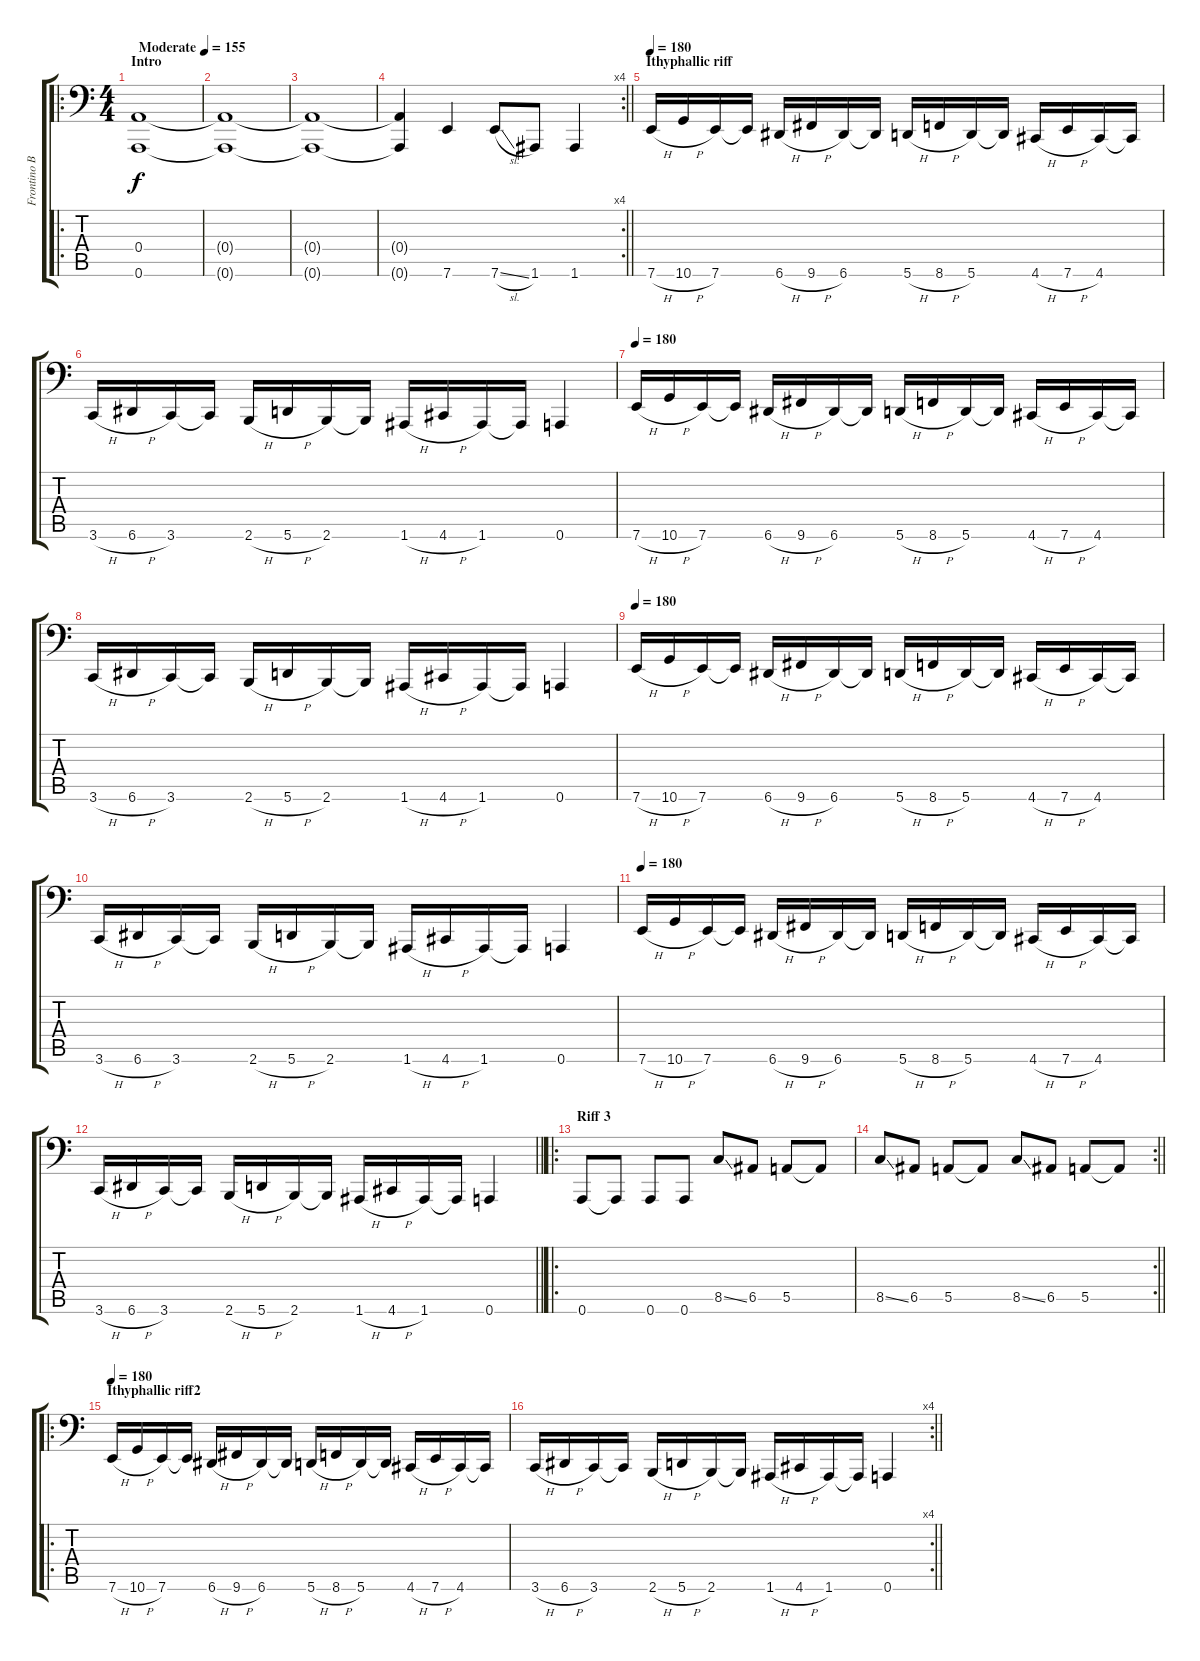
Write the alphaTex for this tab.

\track ("Frontino Bass" "Frontino B") {instrument electricbasspick}
\staff {score tabs}
\tuning (B2 Gb2 D2 A1 E1 A0) {hide}
\ro
\ts (4 4)
\section ("" "Intro")
\tempo (155 "Moderate")
\clef f4
\ks c
(0.4 0.6).1{dy f instrument electricbasspick} |
(0.4{t} 0.6{t}).1 |
(0.4{t} 0.6{t}).1 |
\rc 4
\barLineRight lightlight
(0.4{t} 0.6{t}).4 7.6.4 7.6{sl}.8 1.6.8 1.6.4 |
\section ("" "Ithyphallic riff")
\tempo 190
\tempo 170
\tempo 180
7.6{h}.16 10.6{h}.16 7.6.16 7.6{t}.16 6.6{h}.16 9.6{h}.16 6.6.16 6.6{t}.16 5.6{h}.16 8.6{h}.16 5.6.16 5.6{t}.16 4.6{h}.16 7.6{h}.16 4.6.16 4.6{t}.16 |
3.6{h}.16 6.6{h}.16 3.6.16 3.6{t}.16 2.6{h}.16 5.6{h}.16 2.6.16 2.6{t}.16 1.6{h}.16 4.6{h}.16 1.6.16 1.6{t}.16 0.6.4 |
\tempo 190
\tempo 170
\tempo 180
7.6{h}.16 10.6{h}.16 7.6.16 7.6{t}.16 6.6{h}.16 9.6{h}.16 6.6.16 6.6{t}.16 5.6{h}.16 8.6{h}.16 5.6.16 5.6{t}.16 4.6{h}.16 7.6{h}.16 4.6.16 4.6{t}.16 |
3.6{h}.16 6.6{h}.16 3.6.16 3.6{t}.16 2.6{h}.16 5.6{h}.16 2.6.16 2.6{t}.16 1.6{h}.16 4.6{h}.16 1.6.16 1.6{t}.16 0.6.4 |
\tempo 190
\tempo 170
\tempo 180
7.6{h}.16 10.6{h}.16 7.6.16 7.6{t}.16 6.6{h}.16 9.6{h}.16 6.6.16 6.6{t}.16 5.6{h}.16 8.6{h}.16 5.6.16 5.6{t}.16 4.6{h}.16 7.6{h}.16 4.6.16 4.6{t}.16 |
3.6{h}.16 6.6{h}.16 3.6.16 3.6{t}.16 2.6{h}.16 5.6{h}.16 2.6.16 2.6{t}.16 1.6{h}.16 4.6{h}.16 1.6.16 1.6{t}.16 0.6.4 |
\tempo 190
\tempo 170
\tempo 180
7.6{h}.16 10.6{h}.16 7.6.16 7.6{t}.16 6.6{h}.16 9.6{h}.16 6.6.16 6.6{t}.16 5.6{h}.16 8.6{h}.16 5.6.16 5.6{t}.16 4.6{h}.16 7.6{h}.16 4.6.16 4.6{t}.16 |
\barLineRight lightlight
3.6{h}.16 6.6{h}.16 3.6.16 3.6{t}.16 2.6{h}.16 5.6{h}.16 2.6.16 2.6{t}.16 1.6{h}.16 4.6{h}.16 1.6.16 1.6{t}.16 0.6.4 |
\ro
\section ("" "Riff 3")
0.6.8 0.6{t}.8 0.6.8 0.6.8 8.5{ss}.8 6.5.8 5.5.8 5.5{t}.8 |
\rc 2
\barLineRight lightlight
8.5{ss}.8 6.5.8 5.5.8 5.5{t}.8 8.5{ss}.8 6.5.8 5.5.8 5.5{t}.8 |
\ro
\section ("" "Ithyphallic riff2")
\tempo 190
\tempo 170
\tempo 180
7.6{h}.16 10.6{h}.16 7.6.16 7.6{t}.16 6.6{h}.16 9.6{h}.16 6.6.16 6.6{t}.16 5.6{h}.16 8.6{h}.16 5.6.16 5.6{t}.16 4.6{h}.16 7.6{h}.16 4.6.16 4.6{t}.16 |
\rc 4
\barLineRight lightlight
3.6{h}.16 6.6{h}.16 3.6.16 3.6{t}.16 2.6{h}.16 5.6{h}.16 2.6.16 2.6{t}.16 1.6{h}.16 4.6{h}.16 1.6.16 1.6{t}.16 0.6.4
